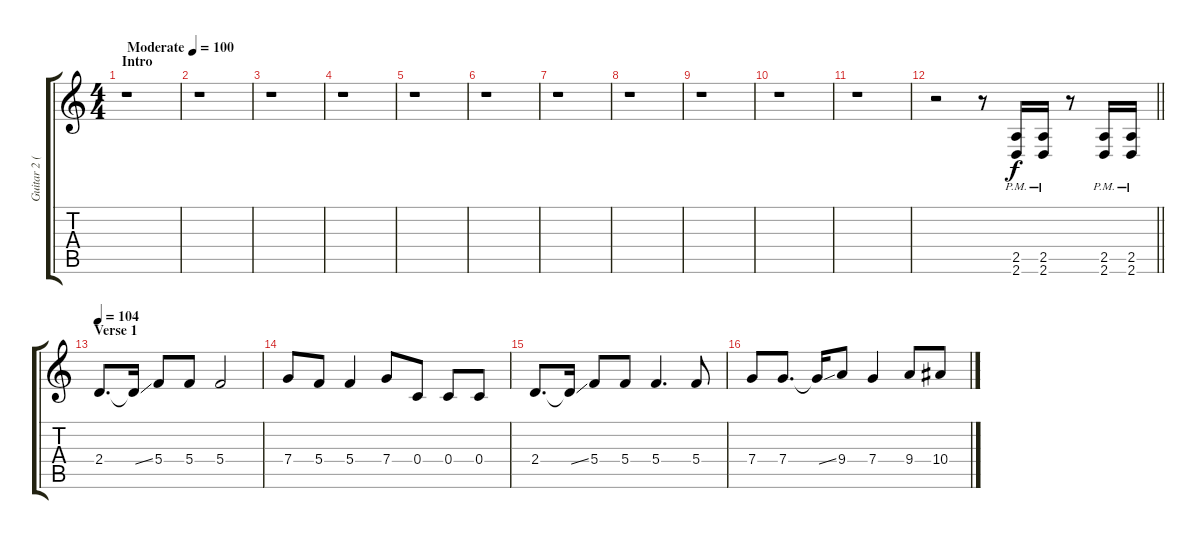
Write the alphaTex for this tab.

\track ("Guitar 2 (Distortion)" "Guitar 2 (") {instrument distortionguitar}
\staff {score tabs}
\tuning (D4 A3 F3 C3 G2 C2) {hide}
\ts (4 4)
\section ("" "Intro")
\tempo (100 "Moderate")
\clef g2
\ks c
r.1{dy f instrument distortionguitar} |
r.1 |
r.1 |
r.1 |
r.1 |
r.1 |
r.1 |
r.1 |
r.1 |
r.1 |
r.1 |
\barLineRight lightlight
r.2 r.8 (2.5{pm} 2.6{pm}).16 (2.5{pm} 2.6{pm}).16 r.8 (2.5{pm} 2.6{pm}).16 (2.5{pm} 2.6{pm}).16 |
\section ("" "Verse 1")
\tempo 104
2.4.8{d} 2.4{ss t}.16 5.4.8 5.4.8 5.4.2 |
7.4.8 5.4.8 5.4.4 7.4.8 0.4.8 0.4.8 0.4.8 |
2.4.8{d} 2.4{ss t}.16 5.4.8 5.4.8 5.4.4{d} 5.4.8 |
7.4.8 7.4.8{d} 7.4{ss t}.16 9.4.8 7.4.4 9.4.8 10.4.8
